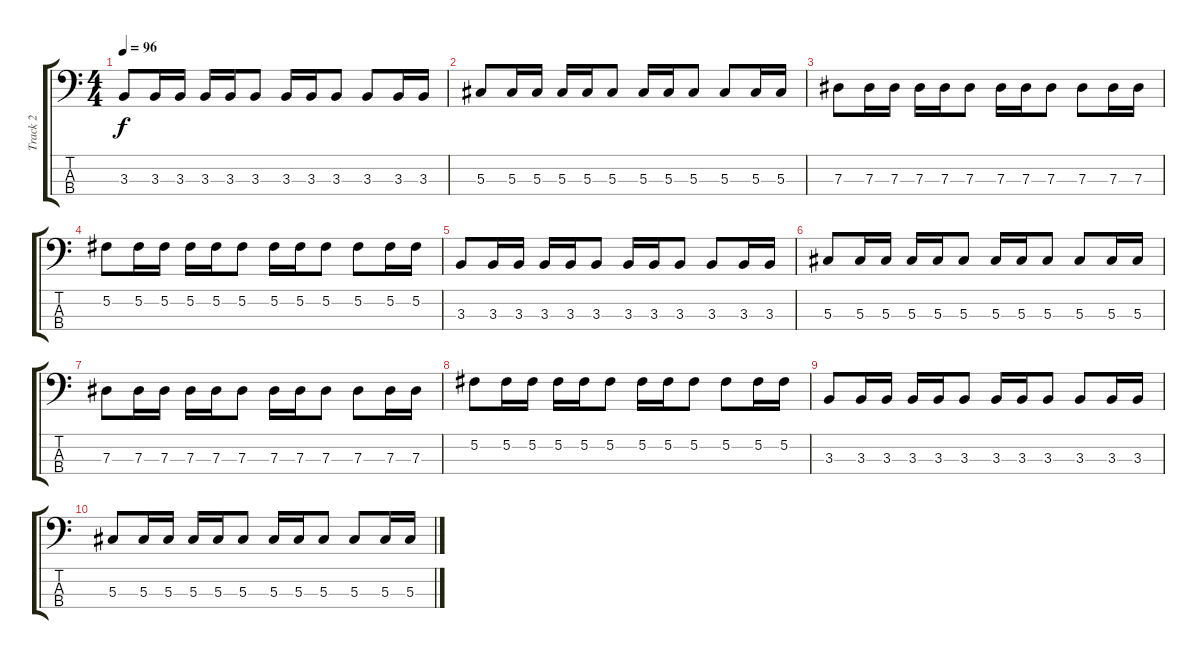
\track ("Track 2" "Track 2") {instrument electricbassfinger}
\staff {score tabs}
\tuning (Gb2 Db2 Ab1 Db1) {hide}
\ts (4 4)
\tempo 96
\clef f4
\ks c
3.3.8{dy f} 3.3.16 3.3.16 3.3.16 3.3.16 3.3.8 3.3.16 3.3.16 3.3.8 3.3.8 3.3.16 3.3.16 |
5.3.8 5.3.16 5.3.16 5.3.16 5.3.16 5.3.8 5.3.16 5.3.16 5.3.8 5.3.8 5.3.16 5.3.16 |
7.3.8 7.3.16 7.3.16 7.3.16 7.3.16 7.3.8 7.3.16 7.3.16 7.3.8 7.3.8 7.3.16 7.3.16 |
5.2.8 5.2.16 5.2.16 5.2.16 5.2.16 5.2.8 5.2.16 5.2.16 5.2.8 5.2.8 5.2.16 5.2.16 |
3.3.8 3.3.16 3.3.16 3.3.16 3.3.16 3.3.8 3.3.16 3.3.16 3.3.8 3.3.8 3.3.16 3.3.16 |
5.3.8 5.3.16 5.3.16 5.3.16 5.3.16 5.3.8 5.3.16 5.3.16 5.3.8 5.3.8 5.3.16 5.3.16 |
7.3.8 7.3.16 7.3.16 7.3.16 7.3.16 7.3.8 7.3.16 7.3.16 7.3.8 7.3.8 7.3.16 7.3.16 |
5.2.8 5.2.16 5.2.16 5.2.16 5.2.16 5.2.8 5.2.16 5.2.16 5.2.8 5.2.8 5.2.16 5.2.16 |
3.3.8 3.3.16 3.3.16 3.3.16 3.3.16 3.3.8 3.3.16 3.3.16 3.3.8 3.3.8 3.3.16 3.3.16 |
5.3.8 5.3.16 5.3.16 5.3.16 5.3.16 5.3.8 5.3.16 5.3.16 5.3.8 5.3.8 5.3.16 5.3.16
